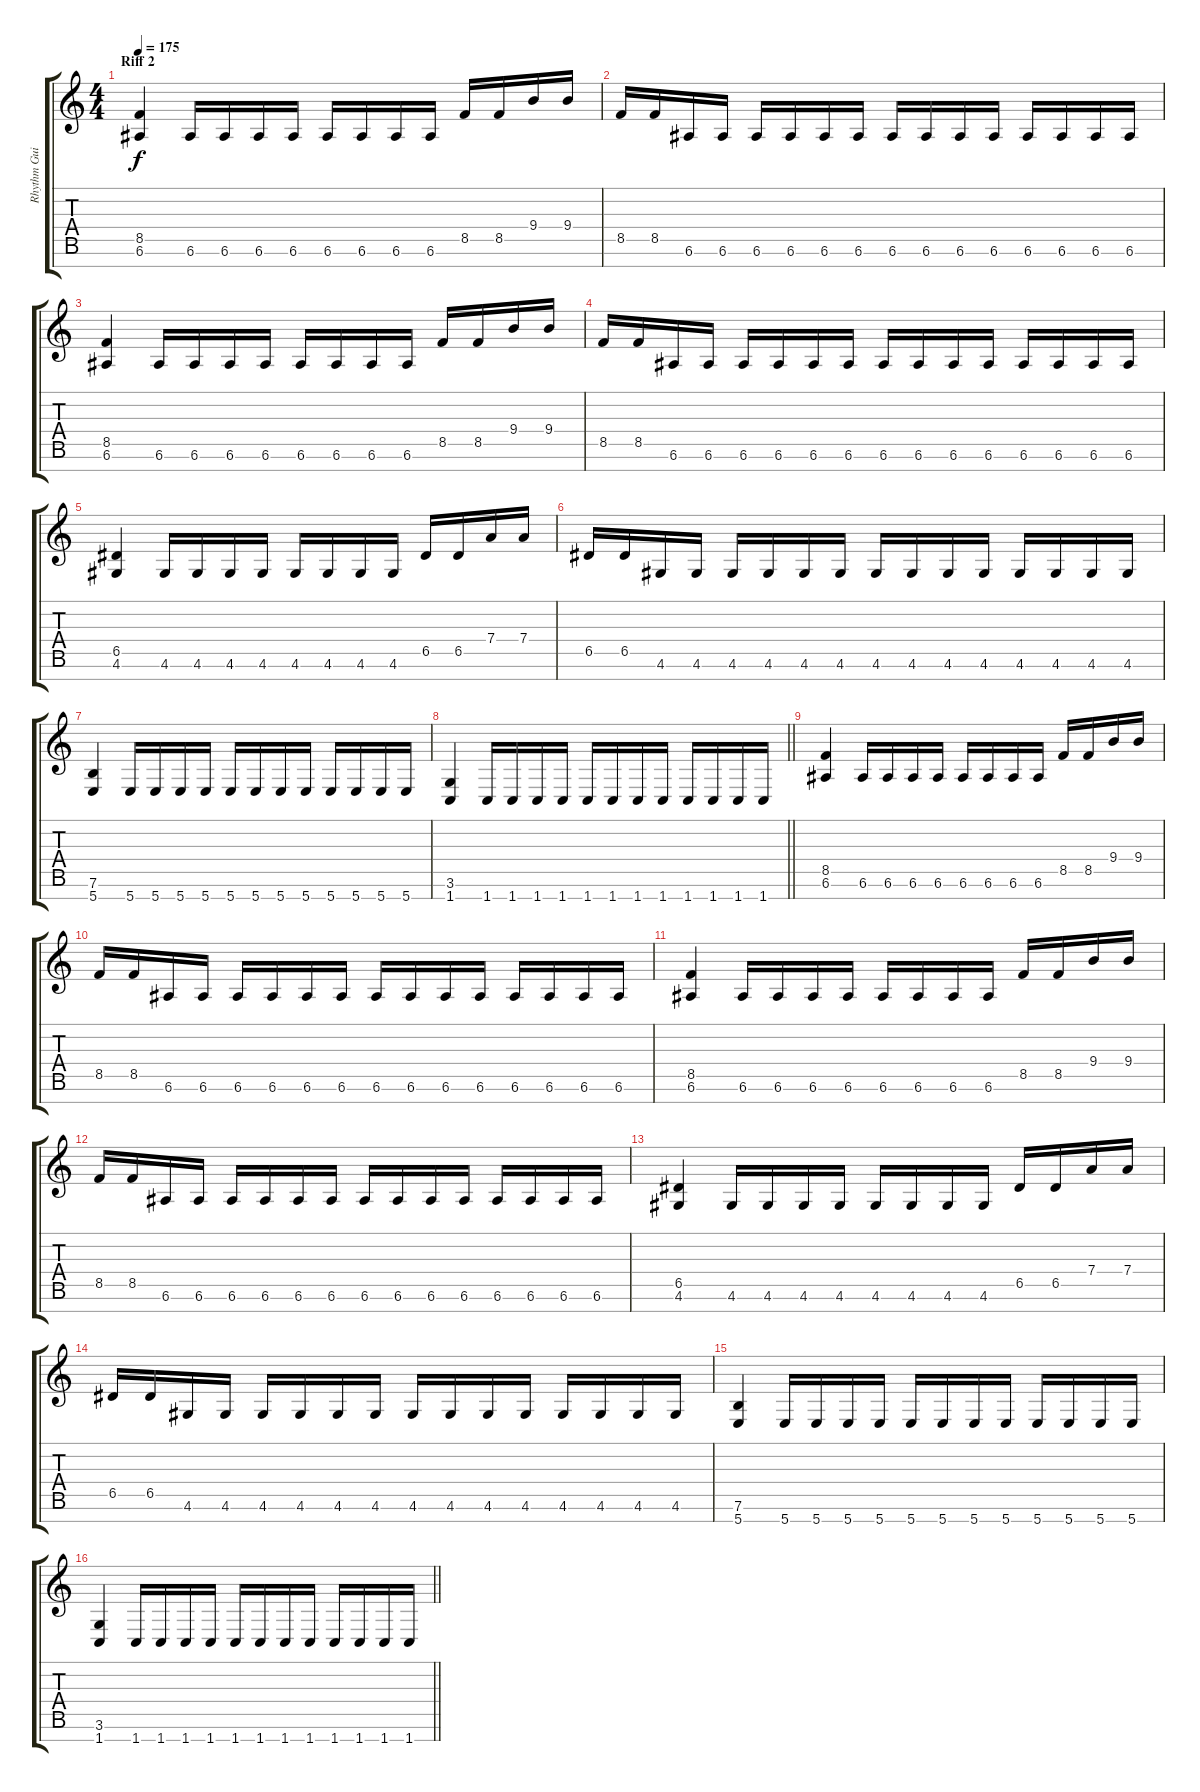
\track ("Rhythm Guitar 2" "Rhythm Gui") {instrument overdrivenguitar}
\staff {score tabs}
\tuning (E4 B3 G3 D3 A2 E2 B1) {hide}
\ts (4 4)
\section ("" "Riff 2")
\tempo 175
\clef g2
\ks c
(8.5 6.6).4{dy f} 6.6.16 6.6.16 6.6.16 6.6.16 6.6.16 6.6.16 6.6.16 6.6.16 8.5.16 8.5.16 9.4.16 9.4.16 |
8.5.16 8.5.16 6.6.16 6.6.16 6.6.16 6.6.16 6.6.16 6.6.16 6.6.16 6.6.16 6.6.16 6.6.16 6.6.16 6.6.16 6.6.16 6.6.16 |
(8.5 6.6).4 6.6.16 6.6.16 6.6.16 6.6.16 6.6.16 6.6.16 6.6.16 6.6.16 8.5.16 8.5.16 9.4.16 9.4.16 |
8.5.16 8.5.16 6.6.16 6.6.16 6.6.16 6.6.16 6.6.16 6.6.16 6.6.16 6.6.16 6.6.16 6.6.16 6.6.16 6.6.16 6.6.16 6.6.16 |
(6.5 4.6).4 4.6.16 4.6.16 4.6.16 4.6.16 4.6.16 4.6.16 4.6.16 4.6.16 6.5.16 6.5.16 7.4.16 7.4.16 |
6.5.16 6.5.16 4.6.16 4.6.16 4.6.16 4.6.16 4.6.16 4.6.16 4.6.16 4.6.16 4.6.16 4.6.16 4.6.16 4.6.16 4.6.16 4.6.16 |
(7.6 5.7).4 5.7.16 5.7.16 5.7.16 5.7.16 5.7.16 5.7.16 5.7.16 5.7.16 5.7.16 5.7.16 5.7.16 5.7.16 |
\barLineRight lightlight
(3.6 1.7).4 1.7.16 1.7.16 1.7.16 1.7.16 1.7.16 1.7.16 1.7.16 1.7.16 1.7.16 1.7.16 1.7.16 1.7.16 |
(8.5 6.6).4 6.6.16 6.6.16 6.6.16 6.6.16 6.6.16 6.6.16 6.6.16 6.6.16 8.5.16 8.5.16 9.4.16 9.4.16 |
8.5.16 8.5.16 6.6.16 6.6.16 6.6.16 6.6.16 6.6.16 6.6.16 6.6.16 6.6.16 6.6.16 6.6.16 6.6.16 6.6.16 6.6.16 6.6.16 |
(8.5 6.6).4 6.6.16 6.6.16 6.6.16 6.6.16 6.6.16 6.6.16 6.6.16 6.6.16 8.5.16 8.5.16 9.4.16 9.4.16 |
8.5.16 8.5.16 6.6.16 6.6.16 6.6.16 6.6.16 6.6.16 6.6.16 6.6.16 6.6.16 6.6.16 6.6.16 6.6.16 6.6.16 6.6.16 6.6.16 |
(6.5 4.6).4 4.6.16 4.6.16 4.6.16 4.6.16 4.6.16 4.6.16 4.6.16 4.6.16 6.5.16 6.5.16 7.4.16 7.4.16 |
6.5.16 6.5.16 4.6.16 4.6.16 4.6.16 4.6.16 4.6.16 4.6.16 4.6.16 4.6.16 4.6.16 4.6.16 4.6.16 4.6.16 4.6.16 4.6.16 |
(7.6 5.7).4 5.7.16 5.7.16 5.7.16 5.7.16 5.7.16 5.7.16 5.7.16 5.7.16 5.7.16 5.7.16 5.7.16 5.7.16 |
\barLineRight lightlight
(3.6 1.7).4 1.7.16 1.7.16 1.7.16 1.7.16 1.7.16 1.7.16 1.7.16 1.7.16 1.7.16 1.7.16 1.7.16 1.7.16
